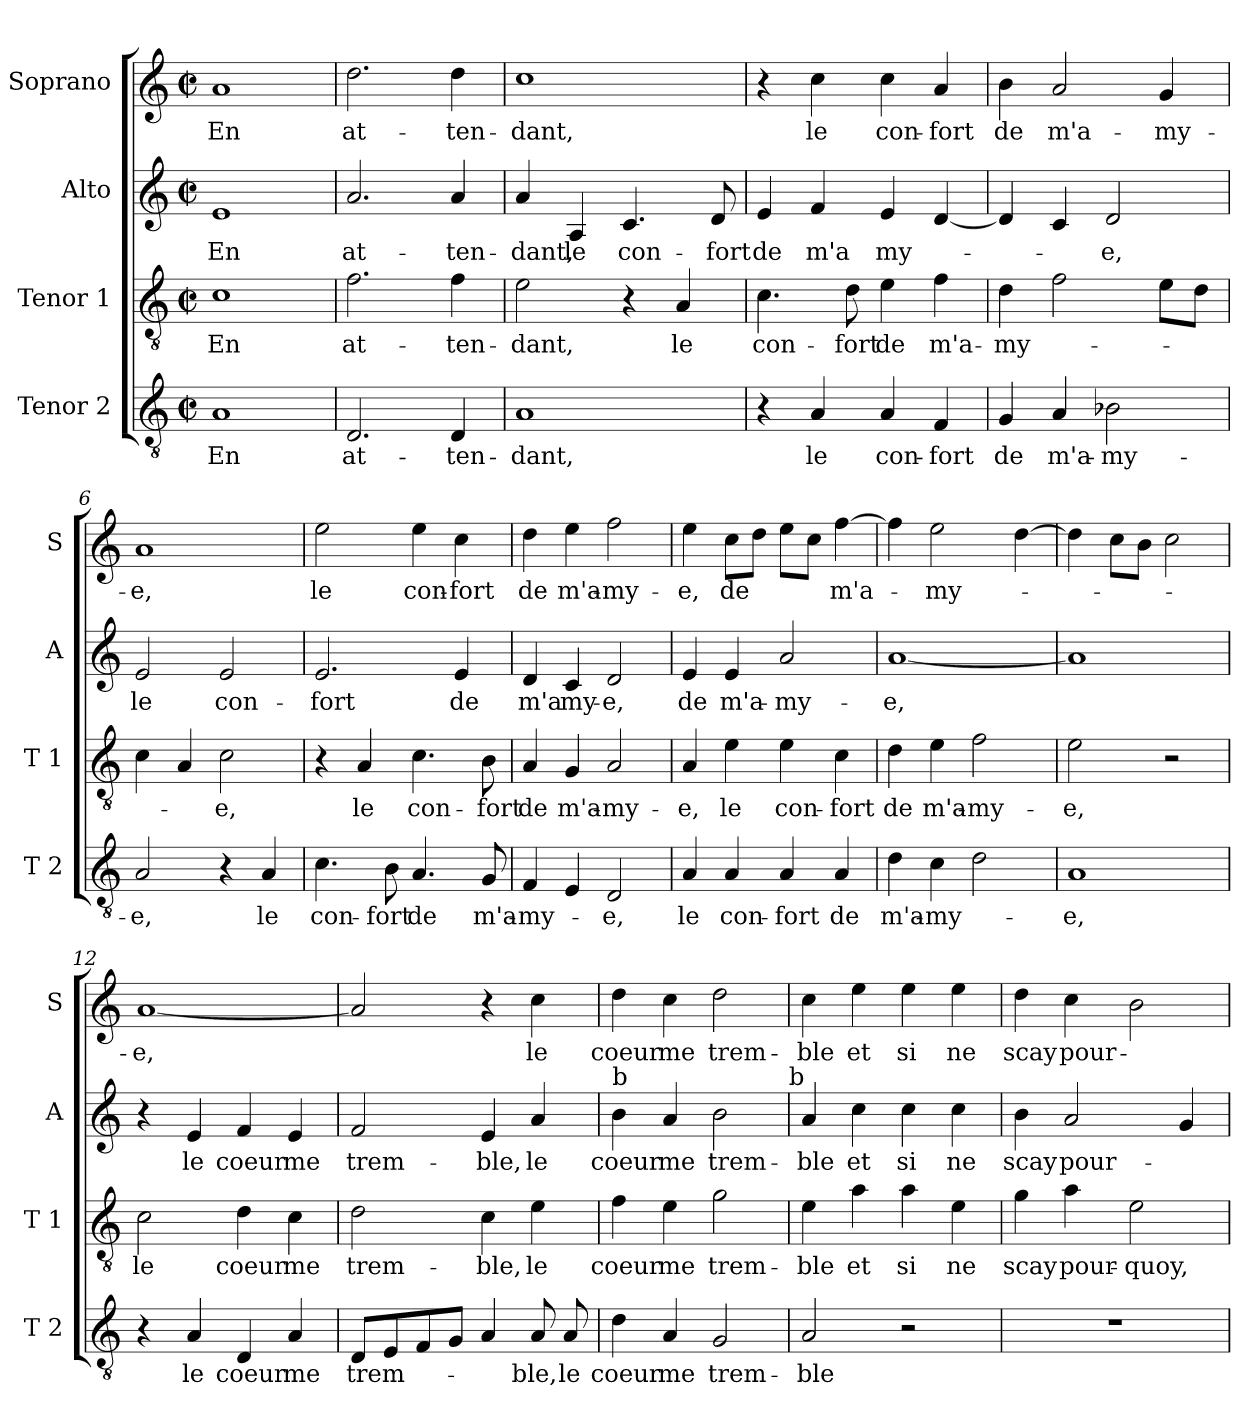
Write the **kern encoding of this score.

**kern	**text	**kern	**text	**kern	**text	**kern	**text
*part4	*part4	*part3	*part3	*part2	*part2	*part1	*part1
*staff4	*staff4	*staff3	*staff3	*staff2	*staff2	*staff1	*staff1
*I"Tenor 2	*	*I"Tenor 1	*	*I"Alto	*	*I"Soprano	*
*I'T 2	*	*I'T 1	*	*I'A	*	*I'S	*
*clefGv2	*	*clefGv2	*	*clefG2	*	*clefG2	*
*k[]	*	*k[]	*	*k[]	*	*k[]	*
*C:	*	*C:	*	*C:	*	*C:	*
*M2/2	*	*M2/2	*	*M2/2	*	*M2/2	*
*met(c|)	*	*met(c|)	*	*met(c|)	*	*met(c|)	*
=1	=1	=1	=1	=1	=1	=1	=1
1A	En	1c	En	1e	En	1a	En
=2	=2	=2	=2	=2	=2	=2	=2
2.D/	at-	2.f\	at-	2.a/	at-	2.dd\	at-
4D/	-ten-	4f\	-ten-	4a/	-ten-	4dd\	-ten-
=3	=3	=3	=3	=3	=3	=3	=3
1A	-dant,	2e\	-dant,	4a/	-dant,	1cc	-dant,
.	.	.	.	4A/	le	.	.
.	.	4r	.	4.c/	con-	.	.
.	.	4A/	le	.	.	.	.
.	.	.	.	8d/	-fort	.	.
=4	=4	=4	=4	=4	=4	=4	=4
4r	.	4.c\	con-	4e/	de	4r	.
4A/	le	.	.	4f/	m'a	4cc\	le
.	.	8d\	-fort	.	.	.	.
4A/	con-	4e\	de	4e/	my-	4cc\	con-
4F/	-fort	4f\	m'a-	[4d/	.	4a/	-fort
=5	=5	=5	=5	=5	=5	=5	=5
4G/	de	4d\	-my-	4d/]	.	4b\	de
4A/	m'a-	2f\	.	4c/	.	2a/	m'a-
2B-X\	-my-	.	.	2d/	-e,	.	.
.	.	8e\L	.	.	.	4g/	-my-
.	.	8d\J	.	.	.	.	.
!!LO:LB:g=z
=6	=6	=6	=6	=6	=6	=6	=6
2A/	-e,	4c\	.	2e/	le	1a	-e,
.	.	4A/	.	.	.	.	.
4r	.	2c\	-e,	2e/	con-	.	.
4A/	le	.	.	.	.	.	.
=7	=7	=7	=7	=7	=7	=7	=7
4.c\	con-	4r	.	2.e/	-fort	2ee\	le
.	.	4A/	le	.	.	.	.
8B\	-fort	.	.	.	.	.	.
4.A/	de	4.c\	con-	.	.	4ee\	con-
.	.	.	.	4e/	de	4cc\	-fort
8G/	m'a-	8B\	-fort	.	.	.	.
=8	=8	=8	=8	=8	=8	=8	=8
4F/	-my-	4A/	de	4d/	m'a	4dd\	de
4E/	.	4G/	m'a-	4c/	my-	4ee\	m'a-
2D/	-e,	2A/	-my-	2d/	-e,	2ff\	-my-
=9	=9	=9	=9	=9	=9	=9	=9
4A/	le	4A/	-e,	4e/	de	4ee\	-e,
4A/	con-	4e\	le	4e/	m'a-	8cc\L	de
.	.	.	.	.	.	8dd\J	.
4A/	-fort	4e\	con-	2a/	-my-	8ee\L	.
.	.	.	.	.	.	8cc\J	.
4A/	de	4c\	-fort	.	.	[4ff\	m'a-
=10	=10	=10	=10	=10	=10	=10	=10
4d\	m'a-	4d\	de	[1a	-e,	4ff\]	.
4c\	-my-	4e\	m'a-	.	.	2ee\	-my-
2d\	.	2f\	-my-	.	.	.	.
.	.	.	.	.	.	[4dd\	.
!!LO:LB:g=z
=11	=11	=11	=11	=11	=11	=11	=11
1A	-e,	2e\	-e,	1a]	.	4dd\]	.
.	.	.	.	.	.	8cc\L	.
.	.	.	.	.	.	8b\J	.
.	.	2r	.	.	.	2cc\	.
=12	=12	=12	=12	=12	=12	=12	=12
4r	.	2c\	le	4r	.	[1a	-e,
4A/	le	.	.	4e/	le	.	.
4D/	coeur	4d\	coeur	4f/	coeur	.	.
4A/	me	4c\	me	4e/	me	.	.
=13	=13	=13	=13	=13	=13	=13	=13
8D/L	trem-	2d\	trem-	2f/	trem-	2a/]	.
8E/	.	.	.	.	.	.	.
8F/	.	.	.	.	.	.	.
8G/J	.	.	.	.	.	.	.
4A/	.	4c\	-ble,	4e/	-ble,	4r	.
8A/	-ble,	4e\	le	4a/	le	4cc\	le
8A/	le	.	.	.	.	.	.
=14	=14	=14	=14	=14	=14	=14	=14
!	!	!	!	!LO:TX:a:t=b	!	!	!
4d\	coeur	4f\	coeur	4b\	coeur	4dd\	coeur
4A/	me	4e\	me	4a/	me	4cc\	me
2G/	trem-	2g\	trem-	2b\	trem-	2dd\	trem-
!	!	!	!	!LO:TX:a:t=b	!	!	!
=15	=15	=15	=15	=15	=15	=15	=15
2A/	-ble	4e\	-ble	4a/	-ble	4cc\	-ble
.	.	4a\	et	4cc\	et	4ee\	et
2r	.	4a\	si	4cc\	si	4ee\	si
.	.	4e\	ne	4cc\	ne	4ee\	ne
!!LO:PB:g=z
=16	=16	=16	=16	=16	=16	=16	=16
1r	.	4g\	scay	4b\	scay	4dd\	scay
.	.	4a\	pour-	2a/	pour-	4cc\	pour-
.	.	2e\	-quoy,	.	.	2b\	.
.	.	.	.	4g/	.	.	.
=	=	=	=	=	=	=	=
*-	*-	*-	*-	*-	*-	*-	*-
